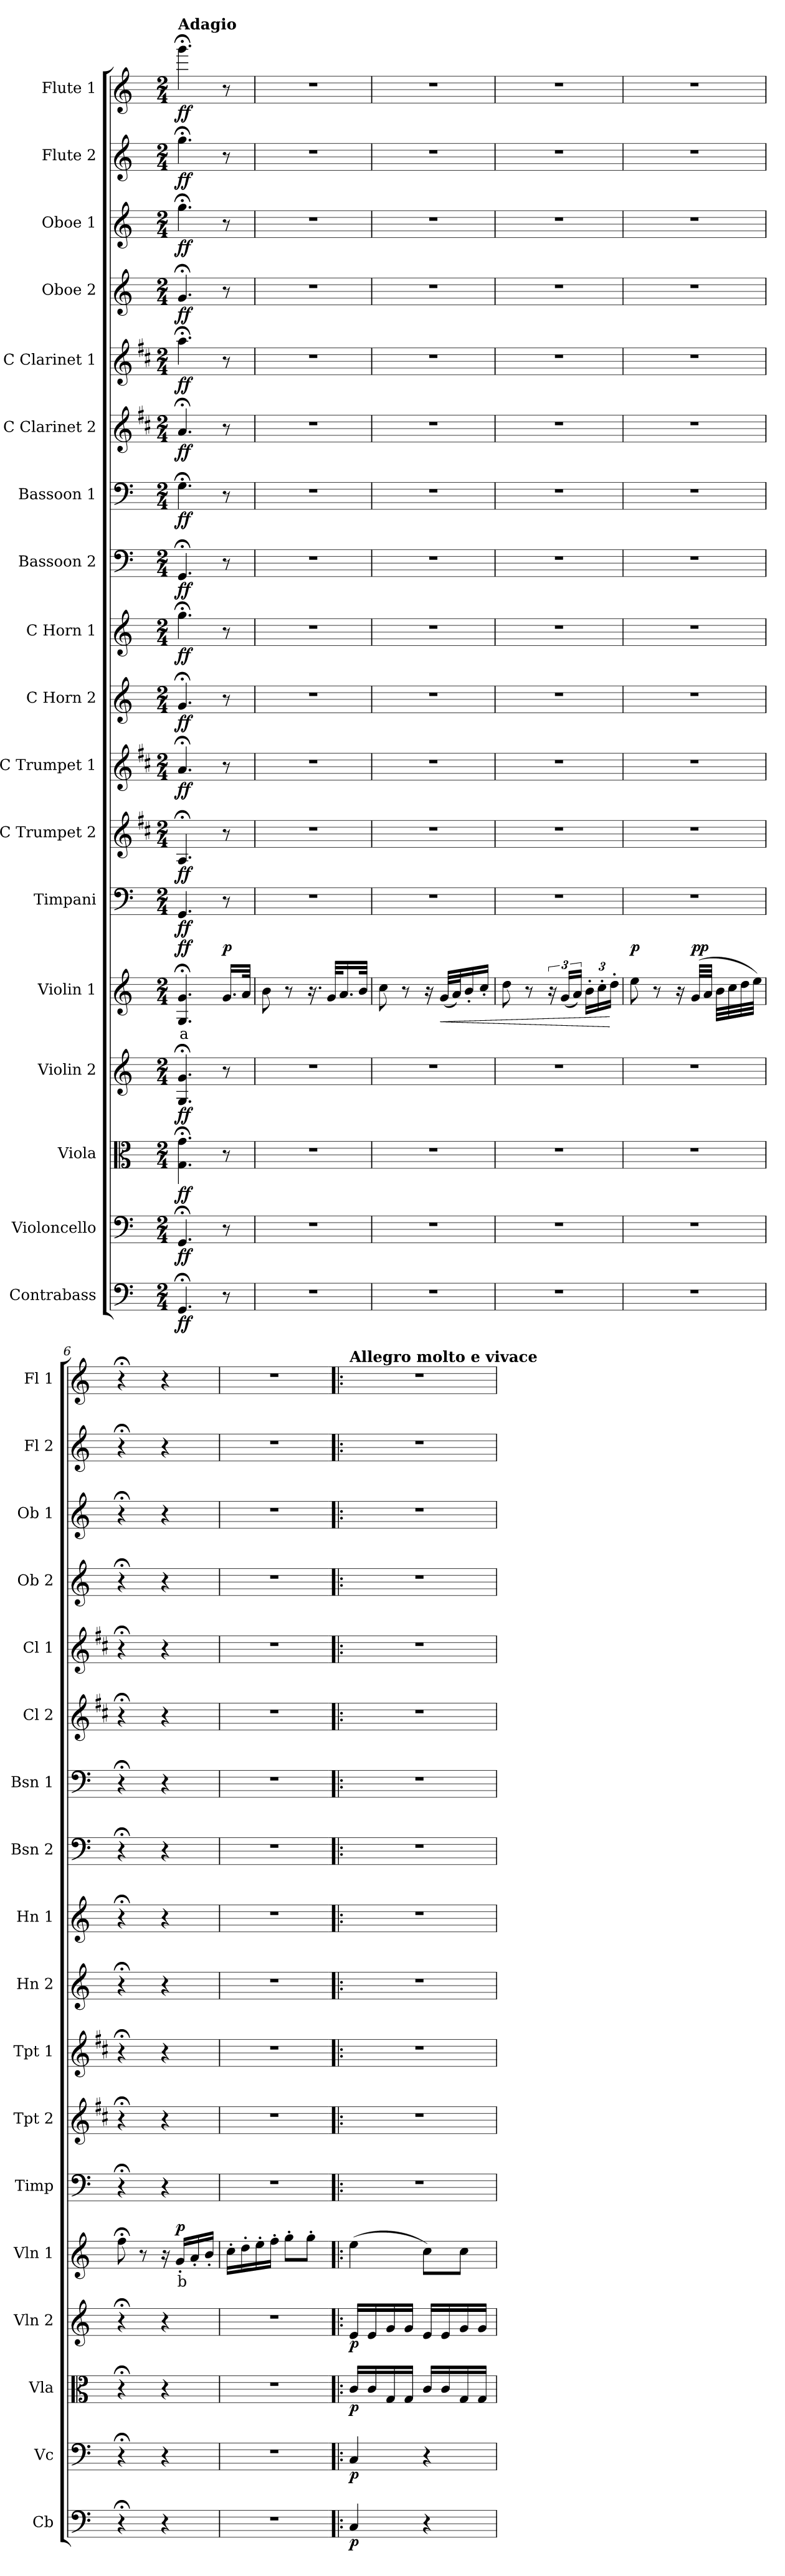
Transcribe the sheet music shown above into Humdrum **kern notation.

**kern	**dynam	**kern	**dynam	**kern	**dynam	**kern	**dynam	**kern	**text	**dynam	**kern	**dynam	**kern	**dynam	**kern	**dynam	**kern	**dynam	**kern	**dynam	**kern	**dynam	**kern	**dynam	**kern	**dynam	**kern	**dynam	**kern	**dynam	**kern	**dynam	**kern	**dynam	**kern	**dynam
*part18	*part18	*part17	*part17	*part16	*part16	*part15	*part15	*part14	*part14	*part14	*part13	*part13	*part12	*part12	*part11	*part11	*part10	*part10	*part9	*part9	*part8	*part8	*part7	*part7	*part6	*part6	*part5	*part5	*part4	*part4	*part3	*part3	*part2	*part2	*part1	*part1
*staff18	*staff18	*staff17	*staff17	*staff16	*staff16	*staff15	*staff15	*staff14	*staff14	*staff14	*staff13	*staff13	*staff12	*staff12	*staff11	*staff11	*staff10	*staff10	*staff9	*staff9	*staff8	*staff8	*staff7	*staff7	*staff6	*staff6	*staff5	*staff5	*staff4	*staff4	*staff3	*staff3	*staff2	*staff2	*staff1	*staff1
*I"Contrabass	*	*I"Violoncello	*	*I"Viola	*	*I"Violin 2	*	*I"Violin 1	*	*	*I"Timpani	*	*I"C Trumpet 2	*	*I"C Trumpet 1	*	*I"C Horn 2	*	*I"C Horn 1	*	*I"Bassoon 2	*	*I"Bassoon 1	*	*I"C Clarinet 2	*	*I"C Clarinet 1	*	*I"Oboe 2	*	*I"Oboe 1	*	*I"Flute 2	*	*I"Flute 1	*
*I'Cb	*	*I'Vc	*	*I'Vla	*	*I'Vln 2	*	*I'Vln 1	*	*	*I'Timp	*	*I'Tpt 2	*	*I'Tpt 1	*	*I'Hn 2	*	*I'Hn 1	*	*I'Bsn 2	*	*I'Bsn 1	*	*I'Cl 2	*	*I'Cl 1	*	*I'Ob 2	*	*I'Ob 1	*	*I'Fl 2	*	*I'Fl 1	*
*clefF4	*	*clefF4	*	*clefC3	*	*clefG2	*	*clefG2	*	*	*clefF4	*	*clefG2	*	*clefG2	*	*clefG2	*	*clefG2	*	*clefF4	*	*clefF4	*	*clefG2	*	*clefG2	*	*clefG2	*	*clefG2	*	*clefG2	*	*clefG2	*
*ITrd7c12	*	*	*	*	*	*	*	*	*	*	*	*	*ITrd1c2	*	*ITrd1c2	*	*ITrd7c12	*	*ITrd7c12	*	*	*	*	*	*ITrd1c2	*	*ITrd1c2	*	*	*	*	*	*	*	*	*
*k[]	*	*k[]	*	*k[]	*	*k[]	*	*k[]	*	*	*k[]	*	*k[]	*	*k[]	*	*k[]	*	*k[]	*	*k[]	*	*k[]	*	*k[]	*	*k[]	*	*k[]	*	*k[]	*	*k[]	*	*k[]	*
*M2/4	*	*M2/4	*	*M2/4	*	*M2/4	*	*M2/4	*	*	*M2/4	*	*M2/4	*	*M2/4	*	*M2/4	*	*M2/4	*	*M2/4	*	*M2/4	*	*M2/4	*	*M2/4	*	*M2/4	*	*M2/4	*	*M2/4	*	*M2/4	*
*MM32	*	*MM32	*	*MM32	*	*MM32	*	*MM32	*	*	*MM32	*	*MM32	*	*MM32	*	*MM32	*	*MM32	*	*MM32	*	*MM32	*	*MM32	*	*MM32	*	*MM32	*	*MM32	*	*MM32	*	*MM32	*
=1	=1	=1	=1	=1	=1	=1	=1	=1	=1	=1	=1	=1	=1	=1	=1	=1	=1	=1	=1	=1	=1	=1	=1	=1	=1	=1	=1	=1	=1	=1	=1	=1	=1	=1	=1	=1
!	!	!	!	!	!	!	!	!	!	!	!	!	!	!	!	!	!	!	!	!	!	!	!	!	!	!	!	!	!	!	!	!	!	!	!LO:TX:a:B:t=Adagio	!
!	!LO:DY:b	!	!LO:DY:b	!	!LO:DY:b	!	!LO:DY:b	!	!LO:LY:b:color=#FF0000	!LO:DY:b	!	!LO:DY:b	!	!LO:DY:b	!	!LO:DY:b	!	!LO:DY:b	!	!LO:DY:b	!	!LO:DY:b	!	!LO:DY:b	!	!LO:DY:b	!	!LO:DY:b	!	!LO:DY:b	!	!LO:DY:b	!	!LO:DY:b	!	!LO:DY:b
4.GGG;</	ff	4.GG;</	ff	4.G\;< 4.g\;<	ff	4.G/;< 4.g/;<	ff	4.G/;< 4.g/;<	a	ff	4.GG/	ff	4.G;</	ff	4.g;</	ff	4.G;</	ff	4.g;<\	ff	4.GG;</	ff	4.G;<\	ff	4.g;</	ff	4.gg;<\	ff	4.g;</	ff	4.gg;<\	ff	4.gg;<\	ff	4.ggg;<\	ff
!	!	!	!	!	!	!	!	!	!	!LO:DY:b	!	!	!	!	!	!	!	!	!	!	!	!	!	!	!	!	!	!	!	!	!	!	!	!	!	!
8r	.	8r	.	8r	.	8r	.	16.g/LL	.	p	8r	.	8r	.	8r	.	8r	.	8r	.	8r	.	8r	.	8r	.	8r	.	8r	.	8r	.	8r	.	8r	.
.	.	.	.	.	.	.	.	32a/JJk	.	.	.	.	.	.	.	.	.	.	.	.	.	.	.	.	.	.	.	.	.	.	.	.	.	.	.	.
=2	=2	=2	=2	=2	=2	=2	=2	=2	=2	=2	=2	=2	=2	=2	=2	=2	=2	=2	=2	=2	=2	=2	=2	=2	=2	=2	=2	=2	=2	=2	=2	=2	=2	=2	=2	=2
2r	.	2r	.	2r	.	2r	.	8b\	.	.	2r	.	2r	.	2r	.	2r	.	2r	.	2r	.	2r	.	2r	.	2r	.	2r	.	2r	.	2r	.	2r	.
.	.	.	.	.	.	.	.	8r	.	.	.	.	.	.	.	.	.	.	.	.	.	.	.	.	.	.	.	.	.	.	.	.	.	.	.	.
.	.	.	.	.	.	.	.	16.r	.	.	.	.	.	.	.	.	.	.	.	.	.	.	.	.	.	.	.	.	.	.	.	.	.	.	.	.
.	.	.	.	.	.	.	.	32g/KLL	.	.	.	.	.	.	.	.	.	.	.	.	.	.	.	.	.	.	.	.	.	.	.	.	.	.	.	.
.	.	.	.	.	.	.	.	16.a/	.	.	.	.	.	.	.	.	.	.	.	.	.	.	.	.	.	.	.	.	.	.	.	.	.	.	.	.
.	.	.	.	.	.	.	.	32b/JJk	.	.	.	.	.	.	.	.	.	.	.	.	.	.	.	.	.	.	.	.	.	.	.	.	.	.	.	.
=3	=3	=3	=3	=3	=3	=3	=3	=3	=3	=3	=3	=3	=3	=3	=3	=3	=3	=3	=3	=3	=3	=3	=3	=3	=3	=3	=3	=3	=3	=3	=3	=3	=3	=3	=3	=3
2r	.	2r	.	2r	.	2r	.	8cc\	.	.	2r	.	2r	.	2r	.	2r	.	2r	.	2r	.	2r	.	2r	.	2r	.	2r	.	2r	.	2r	.	2r	.
.	.	.	.	.	.	.	.	8r	.	.	.	.	.	.	.	.	.	.	.	.	.	.	.	.	.	.	.	.	.	.	.	.	.	.	.	.
.	.	.	.	.	.	.	.	16r	.	.	.	.	.	.	.	.	.	.	.	.	.	.	.	.	.	.	.	.	.	.	.	.	.	.	.	.
!	!	!	!	!	!	!	!	!	!	!LO:HP:b	!	!	!	!	!	!	!	!	!	!	!	!	!	!	!	!	!	!	!	!	!	!	!	!	!	!
.	.	.	.	.	.	.	.	(32g/LLL	.	<	.	.	.	.	.	.	.	.	.	.	.	.	.	.	.	.	.	.	.	.	.	.	.	.	.	.
.	.	.	.	.	.	.	.	32a/J)	.	.	.	.	.	.	.	.	.	.	.	.	.	.	.	.	.	.	.	.	.	.	.	.	.	.	.	.
.	.	.	.	.	.	.	.	16b'/	.	.	.	.	.	.	.	.	.	.	.	.	.	.	.	.	.	.	.	.	.	.	.	.	.	.	.	.
.	.	.	.	.	.	.	.	16cc'/JJ	.	.	.	.	.	.	.	.	.	.	.	.	.	.	.	.	.	.	.	.	.	.	.	.	.	.	.	.
=4	=4	=4	=4	=4	=4	=4	=4	=4	=4	=4	=4	=4	=4	=4	=4	=4	=4	=4	=4	=4	=4	=4	=4	=4	=4	=4	=4	=4	=4	=4	=4	=4	=4	=4	=4	=4
2r	.	2r	.	2r	.	2r	.	8dd\	.	.	2r	.	2r	.	2r	.	2r	.	2r	.	2r	.	2r	.	2r	.	2r	.	2r	.	2r	.	2r	.	2r	.
.	.	.	.	.	.	.	.	8r	.	.	.	.	.	.	.	.	.	.	.	.	.	.	.	.	.	.	.	.	.	.	.	.	.	.	.	.
.	.	.	.	.	.	.	.	24r	.	.	.	.	.	.	.	.	.	.	.	.	.	.	.	.	.	.	.	.	.	.	.	.	.	.	.	.
.	.	.	.	.	.	.	.	(24g/LL	.	.	.	.	.	.	.	.	.	.	.	.	.	.	.	.	.	.	.	.	.	.	.	.	.	.	.	.
.	.	.	.	.	.	.	.	24a/JJ)	.	.	.	.	.	.	.	.	.	.	.	.	.	.	.	.	.	.	.	.	.	.	.	.	.	.	.	.
*	*	*	*	*	*	*	*	*Xbrackettup	*	*	*	*	*	*	*	*	*	*	*	*	*	*	*	*	*	*	*	*	*	*	*	*	*	*	*	*
.	.	.	.	.	.	.	.	24b'\LL	.	.	.	.	.	.	.	.	.	.	.	.	.	.	.	.	.	.	.	.	.	.	.	.	.	.	.	.
.	.	.	.	.	.	.	.	24cc'\	.	.	.	.	.	.	.	.	.	.	.	.	.	.	.	.	.	.	.	.	.	.	.	.	.	.	.	.
.	.	.	.	.	.	.	.	24dd'\JJ	.	[	.	.	.	.	.	.	.	.	.	.	.	.	.	.	.	.	.	.	.	.	.	.	.	.	.	.
=5	=5	=5	=5	=5	=5	=5	=5	=5	=5	=5	=5	=5	=5	=5	=5	=5	=5	=5	=5	=5	=5	=5	=5	=5	=5	=5	=5	=5	=5	=5	=5	=5	=5	=5	=5	=5
!	!	!	!	!	!	!	!	!	!	!LO:DY:b	!	!	!	!	!	!	!	!	!	!	!	!	!	!	!	!	!	!	!	!	!	!	!	!	!	!
2r	.	2r	.	2r	.	2r	.	8ee\	.	p	2r	.	2r	.	2r	.	2r	.	2r	.	2r	.	2r	.	2r	.	2r	.	2r	.	2r	.	2r	.	2r	.
.	.	.	.	.	.	.	.	8r	.	.	.	.	.	.	.	.	.	.	.	.	.	.	.	.	.	.	.	.	.	.	.	.	.	.	.	.
.	.	.	.	.	.	.	.	16r	.	.	.	.	.	.	.	.	.	.	.	.	.	.	.	.	.	.	.	.	.	.	.	.	.	.	.	.
!	!	!	!	!	!	!	!	!	!	!LO:DY:b	!	!	!	!	!	!	!	!	!	!	!	!	!	!	!	!	!	!	!	!	!	!	!	!	!	!
.	.	.	.	.	.	.	.	(32g/LLL	.	pp	.	.	.	.	.	.	.	.	.	.	.	.	.	.	.	.	.	.	.	.	.	.	.	.	.	.
.	.	.	.	.	.	.	.	32a/JJJ	.	.	.	.	.	.	.	.	.	.	.	.	.	.	.	.	.	.	.	.	.	.	.	.	.	.	.	.
.	.	.	.	.	.	.	.	32b\LLL	.	.	.	.	.	.	.	.	.	.	.	.	.	.	.	.	.	.	.	.	.	.	.	.	.	.	.	.
.	.	.	.	.	.	.	.	32cc\	.	.	.	.	.	.	.	.	.	.	.	.	.	.	.	.	.	.	.	.	.	.	.	.	.	.	.	.
.	.	.	.	.	.	.	.	32dd\	.	.	.	.	.	.	.	.	.	.	.	.	.	.	.	.	.	.	.	.	.	.	.	.	.	.	.	.
.	.	.	.	.	.	.	.	32ee\JJJ)	.	.	.	.	.	.	.	.	.	.	.	.	.	.	.	.	.	.	.	.	.	.	.	.	.	.	.	.
=6	=6	=6	=6	=6	=6	=6	=6	=6	=6	=6	=6	=6	=6	=6	=6	=6	=6	=6	=6	=6	=6	=6	=6	=6	=6	=6	=6	=6	=6	=6	=6	=6	=6	=6	=6	=6
4r;<	.	4r;<	.	4r;<	.	4r;<	.	8ff;<\	.	.	4r;<	.	4r;<	.	4r;<	.	4r;<	.	4r;<	.	4r;<	.	4r;<	.	4r;<	.	4r;<	.	4r;<	.	4r;<	.	4r;<	.	4r;<	.
.	.	.	.	.	.	.	.	8r	.	.	.	.	.	.	.	.	.	.	.	.	.	.	.	.	.	.	.	.	.	.	.	.	.	.	.	.
4r	.	4r	.	4r	.	4r	.	16r	.	.	4r	.	4r	.	4r	.	4r	.	4r	.	4r	.	4r	.	4r	.	4r	.	4r	.	4r	.	4r	.	4r	.
!	!	!	!	!	!	!	!	!	!LO:LY:b:color=#FF0000	!LO:DY:b	!	!	!	!	!	!	!	!	!	!	!	!	!	!	!	!	!	!	!	!	!	!	!	!	!	!
.	.	.	.	.	.	.	.	16g'/LL	b	p	.	.	.	.	.	.	.	.	.	.	.	.	.	.	.	.	.	.	.	.	.	.	.	.	.	.
.	.	.	.	.	.	.	.	16a'/	.	.	.	.	.	.	.	.	.	.	.	.	.	.	.	.	.	.	.	.	.	.	.	.	.	.	.	.
.	.	.	.	.	.	.	.	16b'/JJ	.	.	.	.	.	.	.	.	.	.	.	.	.	.	.	.	.	.	.	.	.	.	.	.	.	.	.	.
=7	=7	=7	=7	=7	=7	=7	=7	=7	=7	=7	=7	=7	=7	=7	=7	=7	=7	=7	=7	=7	=7	=7	=7	=7	=7	=7	=7	=7	=7	=7	=7	=7	=7	=7	=7	=7
2r	.	2r	.	2r	.	2r	.	16cc'\LL	.	.	2r	.	2r	.	2r	.	2r	.	2r	.	2r	.	2r	.	2r	.	2r	.	2r	.	2r	.	2r	.	2r	.
.	.	.	.	.	.	.	.	16dd'\	.	.	.	.	.	.	.	.	.	.	.	.	.	.	.	.	.	.	.	.	.	.	.	.	.	.	.	.
.	.	.	.	.	.	.	.	16ee'\	.	.	.	.	.	.	.	.	.	.	.	.	.	.	.	.	.	.	.	.	.	.	.	.	.	.	.	.
.	.	.	.	.	.	.	.	16ff'\JJ	.	.	.	.	.	.	.	.	.	.	.	.	.	.	.	.	.	.	.	.	.	.	.	.	.	.	.	.
.	.	.	.	.	.	.	.	8gg'\L	.	.	.	.	.	.	.	.	.	.	.	.	.	.	.	.	.	.	.	.	.	.	.	.	.	.	.	.
.	.	.	.	.	.	.	.	8gg'\J	.	.	.	.	.	.	.	.	.	.	.	.	.	.	.	.	.	.	.	.	.	.	.	.	.	.	.	.
=8!|:	=8!|:	=8!|:	=8!|:	=8!|:	=8!|:	=8!|:	=8!|:	=8!|:	=8!|:	=8!|:	=8!|:	=8!|:	=8!|:	=8!|:	=8!|:	=8!|:	=8!|:	=8!|:	=8!|:	=8!|:	=8!|:	=8!|:	=8!|:	=8!|:	=8!|:	=8!|:	=8!|:	=8!|:	=8!|:	=8!|:	=8!|:	=8!|:	=8!|:	=8!|:	=8!|:	=8!|:
*	*	*	*	*	*	*	*	*	*	*	*	*	*	*	*	*	*	*	*	*	*	*	*	*	*	*	*	*	*	*	*	*	*	*	*MM176	*
!	!	!	!	!	!	!	!	!	!	!	!	!	!	!	!	!	!	!	!	!	!	!	!	!	!	!	!	!	!	!	!	!	!	!	!LO:TX:a:B:t=Allegro molto e vivace	!
!	!LO:DY:b	!	!LO:DY:b	!	!LO:DY:b	!	!LO:DY:b	!	!	!	!	!	!	!	!	!	!	!	!	!	!	!	!	!	!	!	!	!	!	!	!	!	!	!	!	!
4CC/	p	4C/	p	16c/LL	p	16e/LL	p	(4ee\	.	.	2r	.	2r	.	2r	.	2r	.	2r	.	2r	.	2r	.	2r	.	2r	.	2r	.	2r	.	2r	.	2r	.
.	.	.	.	16c/	.	16e/	.	.	.	.	.	.	.	.	.	.	.	.	.	.	.	.	.	.	.	.	.	.	.	.	.	.	.	.	.	.
.	.	.	.	16G/	.	16g/	.	.	.	.	.	.	.	.	.	.	.	.	.	.	.	.	.	.	.	.	.	.	.	.	.	.	.	.	.	.
.	.	.	.	16G/JJ	.	16g/JJ	.	.	.	.	.	.	.	.	.	.	.	.	.	.	.	.	.	.	.	.	.	.	.	.	.	.	.	.	.	.
4r	.	4r	.	16c/LL	.	16e/LL	.	8cc\L)	.	.	.	.	.	.	.	.	.	.	.	.	.	.	.	.	.	.	.	.	.	.	.	.	.	.	.	.
.	.	.	.	16c/	.	16e/	.	.	.	.	.	.	.	.	.	.	.	.	.	.	.	.	.	.	.	.	.	.	.	.	.	.	.	.	.	.
.	.	.	.	16G/	.	16g/	.	8cc\J	.	.	.	.	.	.	.	.	.	.	.	.	.	.	.	.	.	.	.	.	.	.	.	.	.	.	.	.
.	.	.	.	16G/JJ	.	16g/JJ	.	.	.	.	.	.	.	.	.	.	.	.	.	.	.	.	.	.	.	.	.	.	.	.	.	.	.	.	.	.
=	=	=	=	=	=	=	=	=	=	=	=	=	=	=	=	=	=	=	=	=	=	=	=	=	=	=	=	=	=	=	=	=	=	=	=	=
*-	*-	*-	*-	*-	*-	*-	*-	*-	*-	*-	*-	*-	*-	*-	*-	*-	*-	*-	*-	*-	*-	*-	*-	*-	*-	*-	*-	*-	*-	*-	*-	*-	*-	*-	*-	*-
